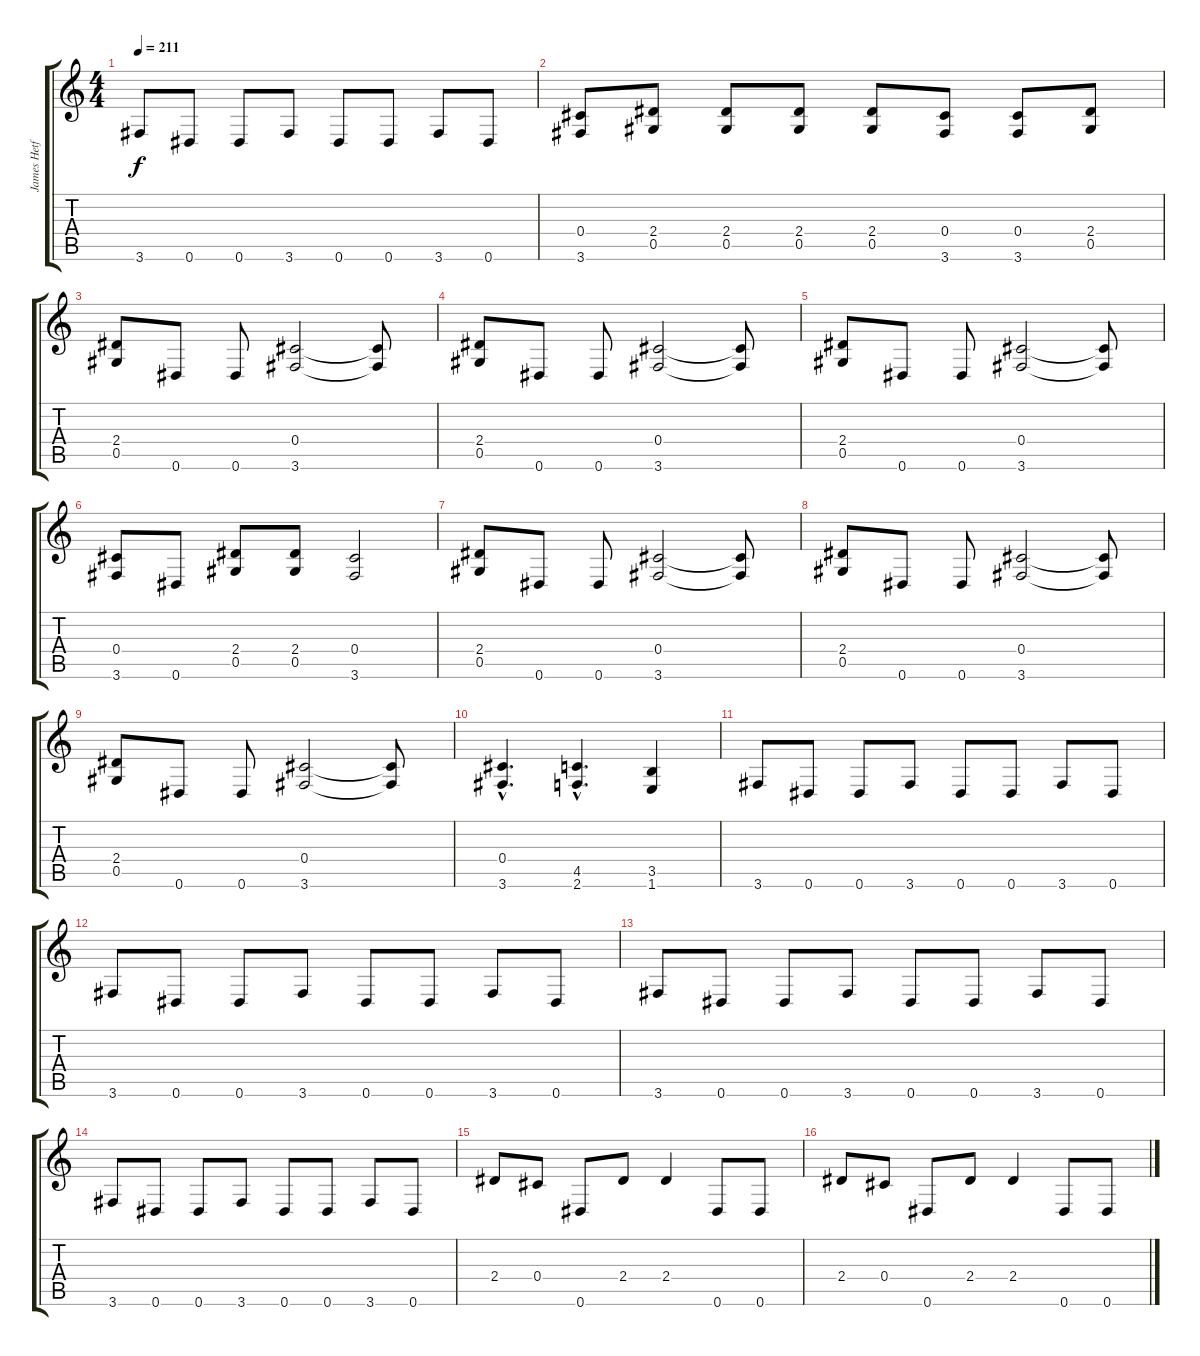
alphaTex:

\track ("James Hetfield (Guitar)" "James Hetf") {instrument overdrivenguitar}
\staff {score tabs}
\tuning (Eb4 Bb3 Gb3 Db3 Ab2 Eb2) {hide}
\ts (4 4)
\tempo 211
\clef g2
\ks c
3.6.8{dy f} 0.6.8 0.6.8 3.6.8 0.6.8 0.6.8 3.6.8 0.6.8 |
(0.4 3.6).8 (2.4 0.5).8 (2.4 0.5).8 (2.4 0.5).8 (2.4 0.5).8 (0.4 3.6).8 (0.4 3.6).8 (2.4 0.5).8 |
(2.4 0.5).8 0.6.8 0.6.8 (0.4 3.6).2 (0.4{t} 3.6{t}).8 |
(2.4 0.5).8 0.6.8 0.6.8 (0.4 3.6).2 (0.4{t} 3.6{t}).8 |
(2.4 0.5).8 0.6.8 0.6.8 (0.4 3.6).2 (0.4{t} 3.6{t}).8 |
(0.4 3.6).8 0.6.8 (2.4 0.5).8 (2.4 0.5).8 (0.4 3.6).2 |
(2.4 0.5).8 0.6.8 0.6.8 (0.4 3.6).2 (0.4{t} 3.6{t}).8 |
(2.4 0.5).8 0.6.8 0.6.8 (0.4 3.6).2 (0.4{t} 3.6{t}).8 |
(2.4 0.5).8 0.6.8 0.6.8 (0.4 3.6).2 (0.4{t} 3.6{t}).8 |
(0.4{hac} 3.6{hac}).4{d} (4.5{hac} 2.6{hac}).4{d} (3.5 1.6).4 |
3.6.8 0.6.8 0.6.8 3.6.8 0.6.8 0.6.8 3.6.8 0.6.8 |
3.6.8 0.6.8 0.6.8 3.6.8 0.6.8 0.6.8 3.6.8 0.6.8 |
3.6.8 0.6.8 0.6.8 3.6.8 0.6.8 0.6.8 3.6.8 0.6.8 |
3.6.8 0.6.8 0.6.8 3.6.8 0.6.8 0.6.8 3.6.8 0.6.8 |
2.4.8 0.4.8 0.6.8 2.4.8 2.4.4 0.6.8 0.6.8 |
2.4.8 0.4.8 0.6.8 2.4.8 2.4.4 0.6.8 0.6.8
